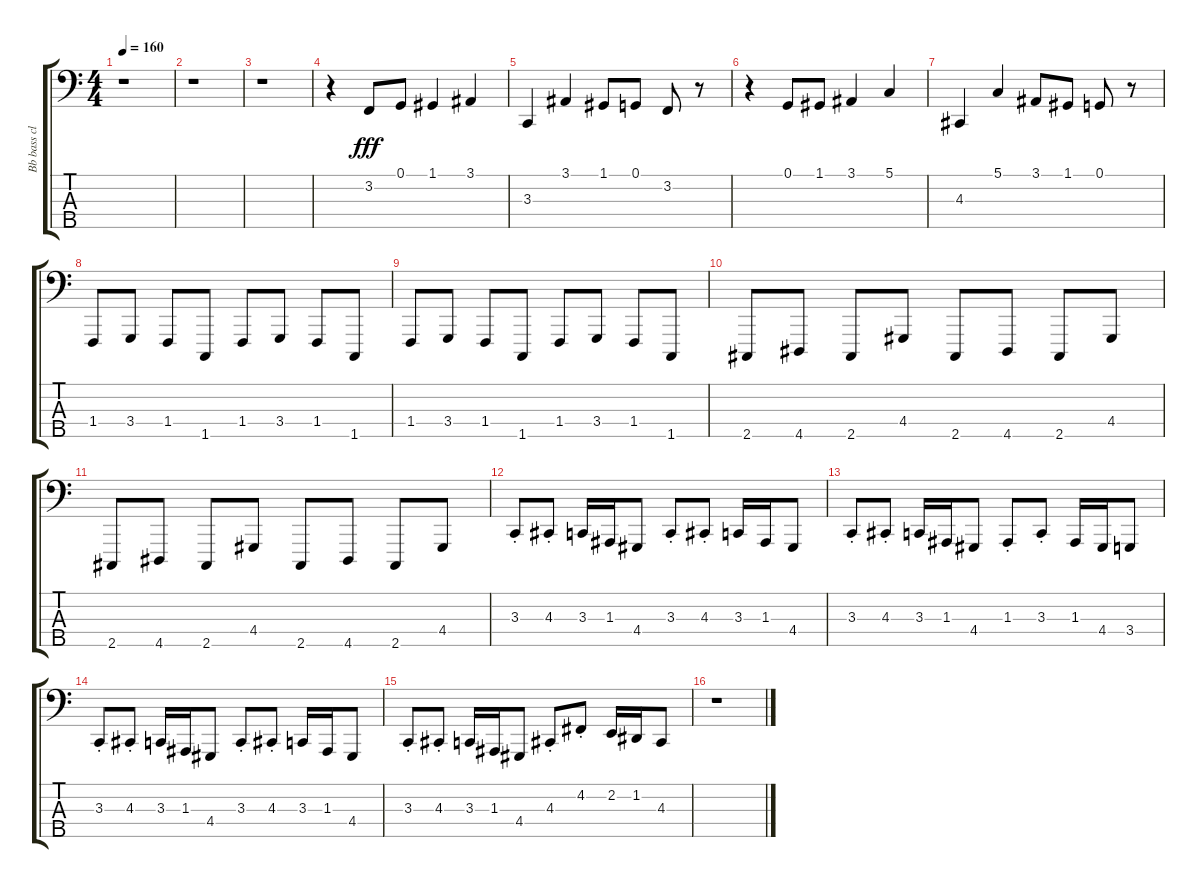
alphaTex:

\track ("Bb bass clarinet" "Bb bass cl") {instrument clarinet}
\staff {score tabs}
\tuning (G2 D2 A1 E1 B0) {hide}
\ts (4 4)
\tempo 160
\clef f4
\ks c
r.1{dy fff} |
r.1 |
r.1 |
r.4 3.2.8 0.1.8 1.1.4 3.1.4 |
3.3.4 3.1.4 1.1.8 0.1.8 3.2.8 r.8 |
r.4 0.1.8 1.1.8 3.1.4 5.1.4 |
4.3.4 5.1.4 3.1.8 1.1.8 0.1.8 r.8 |
1.4.8 3.4.8 1.4.8 1.5.8 1.4.8 3.4.8 1.4.8 1.5.8 |
1.4.8 3.4.8 1.4.8 1.5.8 1.4.8 3.4.8 1.4.8 1.5.8 |
2.5.8 4.5.8 2.5.8 4.4.8 2.5.8 4.5.8 2.5.8 4.4.8 |
2.5.8 4.5.8 2.5.8 4.4.8 2.5.8 4.5.8 2.5.8 4.4.8 |
3.3{st}.8 4.3{st}.8 3.3.16 1.3.16 4.4.8 3.3{st}.8 4.3{st}.8 3.3.16 1.3.16 4.4.8 |
3.3{st}.8 4.3{st}.8 3.3.16 1.3.16 4.4.8 1.3{st}.8 3.3{st}.8 1.3.16 4.4.16 3.4.8 |
3.3{st}.8 4.3{st}.8 3.3.16 1.3.16 4.4.8 3.3{st}.8 4.3{st}.8 3.3.16 1.3.16 4.4.8 |
3.3{st}.8 4.3{st}.8 3.3.16 1.3.16 4.4.8 4.3{st}.8 4.2{st}.8 2.2.16 1.2.16 4.3.8 |
r.1
